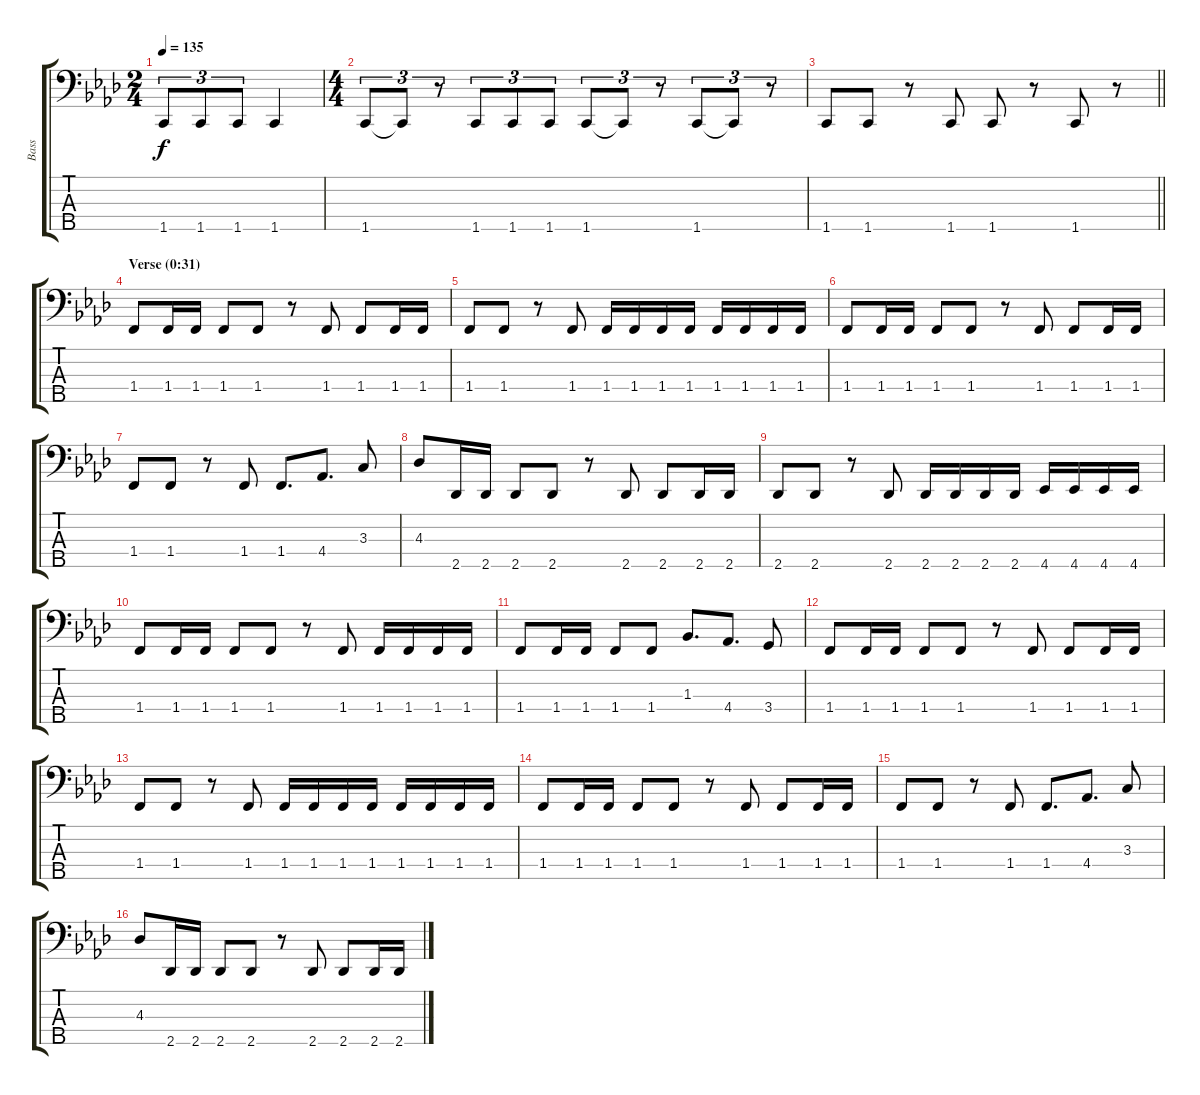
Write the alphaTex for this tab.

\track ("Bass" "Bass") {instrument electricbassfinger}
\staff {score tabs}
\tuning (G2 D2 A1 E1 B0) {hide}
\ts (2 4)
\tempo 135
\clef f4
\ks fminor
1.5.8{tu (3 2) dy f} 1.5.8{tu (3 2)} 1.5.8{tu (3 2)} 1.5.4 |
\ts (4 4)
1.5.8{tu (3 2)} 1.5{t}.8{tu (3 2)} r.8{tu (3 2)} 1.5.8{tu (3 2)} 1.5.8{tu (3 2)} 1.5.8{tu (3 2)} 1.5.8{tu (3 2)} 1.5{t}.8{tu (3 2)} r.8{tu (3 2)} 1.5.8{tu (3 2)} 1.5{t}.8{tu (3 2)} r.8{tu (3 2)} |
\barLineRight lightlight
1.5.8 1.5.8 r.8 1.5.8 1.5.8 r.8 1.5.8 r.8 |
\section ("" "Verse (0:31)")
1.4.8 1.4.16 1.4.16 1.4.8 1.4.8 r.8 1.4.8 1.4.8 1.4.16 1.4.16 |
1.4.8 1.4.8 r.8 1.4.8 1.4.16 1.4.16 1.4.16 1.4.16 1.4.16 1.4.16 1.4.16 1.4.16 |
1.4.8 1.4.16 1.4.16 1.4.8 1.4.8 r.8 1.4.8 1.4.8 1.4.16 1.4.16 |
1.4.8 1.4.8 r.8 1.4.8 1.4.8{d} 4.4.8{d} 3.3.8 |
4.3.8 2.5.16 2.5.16 2.5.8 2.5.8 r.8 2.5.8 2.5.8 2.5.16 2.5.16 |
2.5.8 2.5.8 r.8 2.5.8 2.5.16 2.5.16 2.5.16 2.5.16 4.5.16 4.5.16 4.5.16 4.5.16 |
1.4.8 1.4.16 1.4.16 1.4.8 1.4.8 r.8 1.4.8 1.4.16 1.4.16 1.4.16 1.4.16 |
1.4.8 1.4.16 1.4.16 1.4.8 1.4.8 1.3.8{d} 4.4.8{d} 3.4.8 |
1.4.8 1.4.16 1.4.16 1.4.8 1.4.8 r.8 1.4.8 1.4.8 1.4.16 1.4.16 |
1.4.8 1.4.8 r.8 1.4.8 1.4.16 1.4.16 1.4.16 1.4.16 1.4.16 1.4.16 1.4.16 1.4.16 |
1.4.8 1.4.16 1.4.16 1.4.8 1.4.8 r.8 1.4.8 1.4.8 1.4.16 1.4.16 |
1.4.8 1.4.8 r.8 1.4.8 1.4.8{d} 4.4.8{d} 3.3.8 |
4.3.8 2.5.16 2.5.16 2.5.8 2.5.8 r.8 2.5.8 2.5.8 2.5.16 2.5.16
